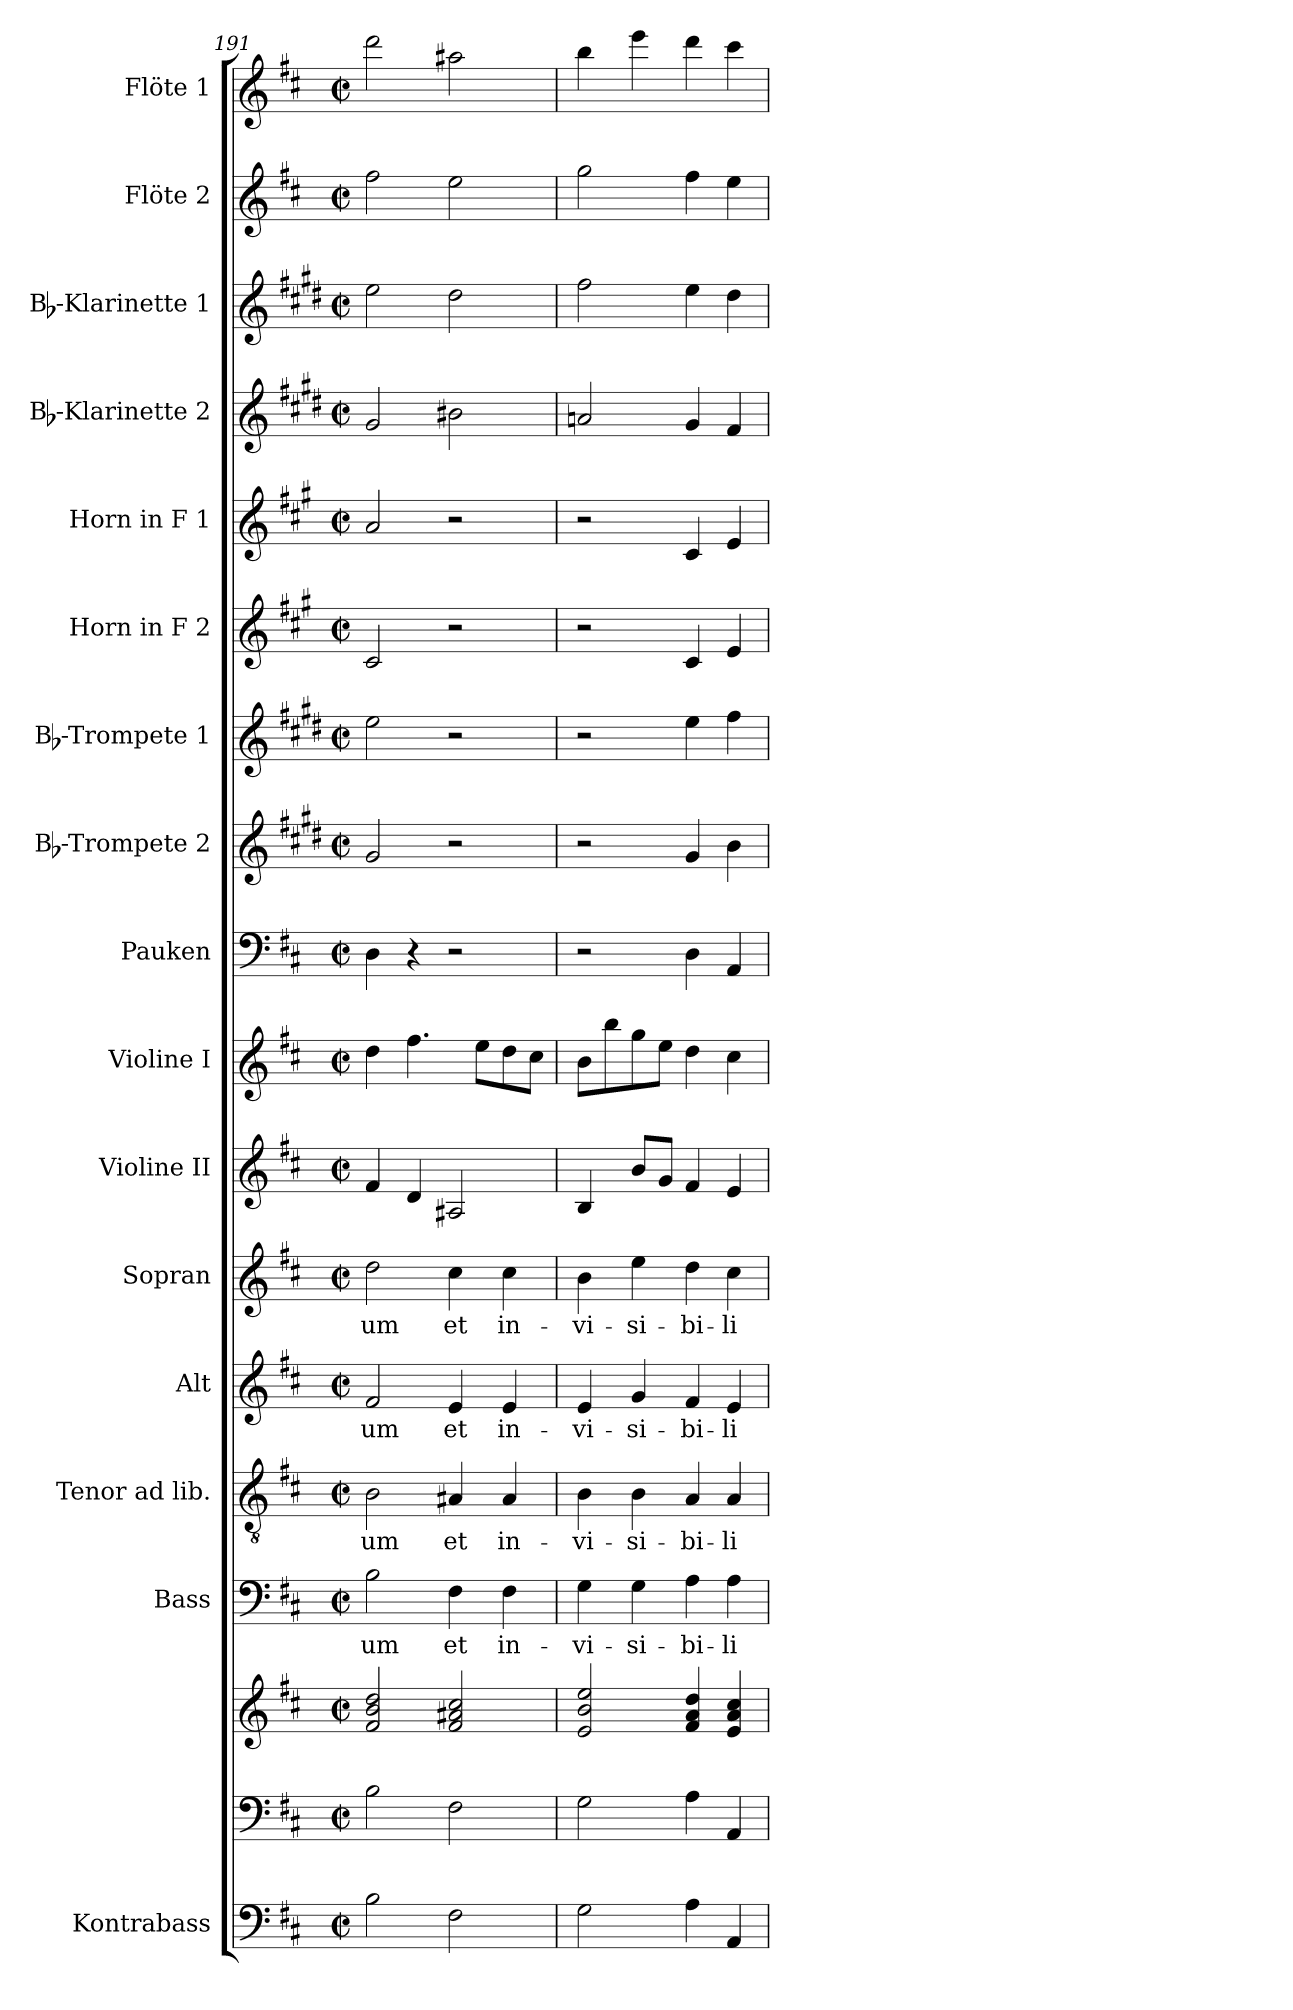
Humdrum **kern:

**kern	**kern	**kern	**kern	**text	**kern	**text	**kern	**text	**kern	**text	**kern	**kern	**kern	**kern	**kern	**kern	**kern	**kern	**kern	**kern	**kern
*part17	*part16	*part16	*part15	*part15	*part14	*part14	*part13	*part13	*part12	*part12	*part11	*part10	*part9	*part8	*part7	*part6	*part5	*part4	*part3	*part2	*part1
*staff18	*staff17	*staff16	*staff15	*staff15	*staff14	*staff14	*staff13	*staff13	*staff12	*staff12	*staff11	*staff10	*staff9	*staff8	*staff7	*staff6	*staff5	*staff4	*staff3	*staff2	*staff1
*I"Kontrabass	*	*	*I"Bass	*	*I"Tenor ad lib.	*	*I"Alt	*	*I"Sopran	*	*I"Violine II	*I"Violine I	*I"Pauken	*I"Bb-Trompete 2	*I"Bb-Trompete 1	*I"Horn in F 2	*I"Horn in F 1	*I"Bb-Klarinette 2	*I"Bb-Klarinette 1	*I"Flöte 2	*I"Flöte 1
*I'Kb.	*	*	*I'B.	*	*I'T.	*	*I'A.	*	*I'S.	*	*I'Vl. II	*I'Vl. I	*I'Pk.	*I'Bb Trp. 2	*I'Bb Trp. 1	*	*	*I'Bb Kl. 2	*I'Bb Kl. 1	*I'Fl. 2	*I'Fl. 1
*clefF4	*clefF4	*clefG2	*clefF4	*	*clefGv2	*	*clefG2	*	*clefG2	*	*clefG2	*clefG2	*clefF4	*clefG2	*clefG2	*clefG2	*clefG2	*clefG2	*clefG2	*clefG2	*clefG2
*ITrd7c12	*	*	*	*	*	*	*	*	*	*	*	*	*	*ITrd1c2	*ITrd1c2	*ITrd4c7	*ITrd4c7	*ITrd1c2	*ITrd1c2	*	*
*k[f#c#]	*k[f#c#]	*k[f#c#]	*k[f#c#]	*	*k[f#c#]	*	*k[f#c#]	*	*k[f#c#]	*	*k[f#c#]	*k[f#c#]	*k[f#c#]	*k[f#c#]	*k[f#c#]	*k[f#c#]	*k[f#c#]	*k[f#c#]	*k[f#c#]	*k[f#c#]	*k[f#c#]
*D:	*D:	*D:	*D:	*	*D:	*	*D:	*	*D:	*	*D:	*D:	*D:	*D:	*D:	*D:	*D:	*D:	*D:	*D:	*D:
*M2/2	*M2/2	*M2/2	*M2/2	*	*M2/2	*	*M2/2	*	*M2/2	*	*M2/2	*M2/2	*M2/2	*M2/2	*M2/2	*M2/2	*M2/2	*M2/2	*M2/2	*M2/2	*M2/2
*met(c|)	*met(c|)	*met(c|)	*met(c|)	*	*met(c|)	*	*met(c|)	*	*met(c|)	*	*met(c|)	*met(c|)	*met(c|)	*met(c|)	*met(c|)	*met(c|)	*met(c|)	*met(c|)	*met(c|)	*met(c|)	*met(c|)
=191	=191	=191	=191	=191	=191	=191	=191	=191	=191	=191	=191	=191	=191	=191	=191	=191	=191	=191	=191	=191	=191
!	!	!	!	!LO:LY:b	!	!LO:LY:b	!	!LO:LY:b	!	!LO:LY:b	!	!	!	!	!	!	!	!	!	!	!
2BB\	2B\	2f#/ 2b/ 2dd/	2B\	-um	2B\	-um	2f#/	-um	2dd\	-um	4f#/	4dd\	4D\	2f#/	2dd\	2F#/	2d/	2f#/	2dd\	2ff#\	2ddd\
.	.	.	.	.	.	.	.	.	.	.	4d/	4.ff#\	4r	.	.	.	.	.	.	.	.
!	!	!	!	!LO:LY:b	!	!LO:LY:b	!	!LO:LY:b	!	!LO:LY:b	!	!	!	!	!	!	!	!	!	!	!
2FF#\	2F#\	2f#/ 2a#X/ 2cc#/	4F#\	et	4A#X/	et	4e/	et	4cc#\	et	2A#X/	.	2r	2r	2r	2r	2r	2a#X\	2cc#\	2ee\	2aa#X\
.	.	.	.	.	.	.	.	.	.	.	.	8ee\L	.	.	.	.	.	.	.	.	.
!	!	!	!	!LO:LY:b	!	!LO:LY:b	!	!LO:LY:b	!	!LO:LY:b	!	!	!	!	!	!	!	!	!	!	!
.	.	.	4F#\	in-	4A#/	in-	4e/	in-	4cc#\	in-	.	8dd\	.	.	.	.	.	.	.	.	.
.	.	.	.	.	.	.	.	.	.	.	.	8cc#\J	.	.	.	.	.	.	.	.	.
!!LO:PB:g=z
=192	=192	=192	=192	=192	=192	=192	=192	=192	=192	=192	=192	=192	=192	=192	=192	=192	=192	=192	=192	=192	=192
!	!	!	!	!LO:LY:b	!	!LO:LY:b	!	!LO:LY:b	!	!LO:LY:b	!	!	!	!	!	!	!	!	!	!	!
2GG\	2G\	2e/ 2b/ 2ee/	4G\	-vi-	4B\	-vi-	4e/	-vi-	4b\	-vi-	4B/	8b\L	2r	2r	2r	2r	2r	2gn/	2ee\	2gg\	4bb\
.	.	.	.	.	.	.	.	.	.	.	.	8bb\	.	.	.	.	.	.	.	.	.
!	!	!	!	!LO:LY:b	!	!LO:LY:b	!	!LO:LY:b	!	!LO:LY:b	!	!	!	!	!	!	!	!	!	!	!
.	.	.	4G\	-si-	4B\	-si-	4g/	-si-	4ee\	-si-	8b/L	8gg\	.	.	.	.	.	.	.	.	4eee\
.	.	.	.	.	.	.	.	.	.	.	8g/J	8ee\J	.	.	.	.	.	.	.	.	.
!	!	!	!	!LO:LY:b	!	!LO:LY:b	!	!LO:LY:b	!	!LO:LY:b	!	!	!	!	!	!	!	!	!	!	!
4AA\	4A\	4f#/ 4a/ 4dd/	4A\	-bi-	4A/	-bi-	4f#/	-bi-	4dd\	-bi-	4f#/	4dd\	4D\	4f#/	4dd\	4F#/	4F#/	4f#/	4dd\	4ff#\	4ddd\
!	!	!	!	!LO:LY:b	!	!LO:LY:b	!	!LO:LY:b	!	!LO:LY:b	!	!	!	!	!	!	!	!	!	!	!
4AAA/	4AA/	4e/ 4a/ 4cc#/	4A\	-li-	4A/	-li-	4e/	-li-	4cc#\	-li-	4e/	4cc#\	4AA/	4a\	4ee\	4A/	4A/	4e/	4cc#\	4ee\	4ccc#\
=	=	=	=	=	=	=	=	=	=	=	=	=	=	=	=	=	=	=	=	=	=
*-	*-	*-	*-	*-	*-	*-	*-	*-	*-	*-	*-	*-	*-	*-	*-	*-	*-	*-	*-	*-	*-
